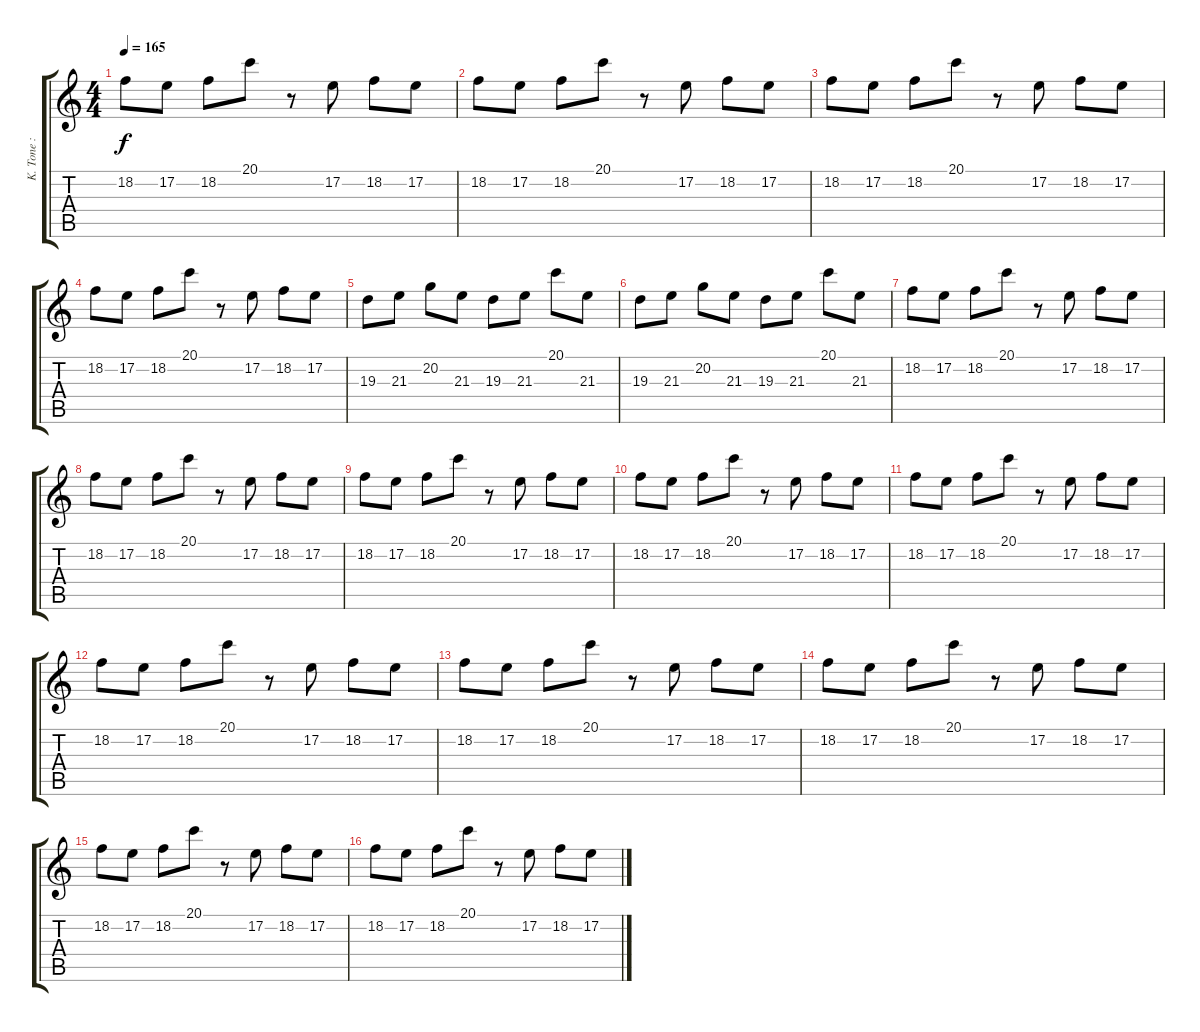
\track ("K. Tone : Kotobuki Tsumugi - Chan" "K. Tone : ") {instrument lead2sawtooth}
\staff {score tabs}
\tuning (E4 B3 G3 D3 A2 E2) {hide}
\ts (4 4)
\tempo 165
\clef g2
\ks c
18.2.8{dy f} 17.2.8 18.2.8 20.1.8 r.8 17.2.8 18.2.8 17.2.8 |
18.2.8 17.2.8 18.2.8 20.1.8 r.8 17.2.8 18.2.8 17.2.8 |
18.2.8 17.2.8 18.2.8 20.1.8 r.8 17.2.8 18.2.8 17.2.8 |
18.2.8 17.2.8 18.2.8 20.1.8 r.8 17.2.8 18.2.8 17.2.8 |
19.3.8 21.3.8 20.2.8 21.3.8 19.3.8 21.3.8 20.1.8 21.3.8 |
19.3.8 21.3.8 20.2.8 21.3.8 19.3.8 21.3.8 20.1.8 21.3.8 |
18.2.8 17.2.8 18.2.8 20.1.8 r.8 17.2.8 18.2.8 17.2.8 |
18.2.8 17.2.8 18.2.8 20.1.8 r.8 17.2.8 18.2.8 17.2.8 |
18.2.8 17.2.8 18.2.8 20.1.8 r.8 17.2.8 18.2.8 17.2.8 |
18.2.8 17.2.8 18.2.8 20.1.8 r.8 17.2.8 18.2.8 17.2.8 |
18.2.8 17.2.8 18.2.8 20.1.8 r.8 17.2.8 18.2.8 17.2.8 |
18.2.8 17.2.8 18.2.8 20.1.8 r.8 17.2.8 18.2.8 17.2.8 |
18.2.8 17.2.8 18.2.8 20.1.8 r.8 17.2.8 18.2.8 17.2.8 |
18.2.8 17.2.8 18.2.8 20.1.8 r.8 17.2.8 18.2.8 17.2.8 |
18.2.8 17.2.8 18.2.8 20.1.8 r.8 17.2.8 18.2.8 17.2.8 |
18.2.8 17.2.8 18.2.8 20.1.8 r.8 17.2.8 18.2.8 17.2.8
